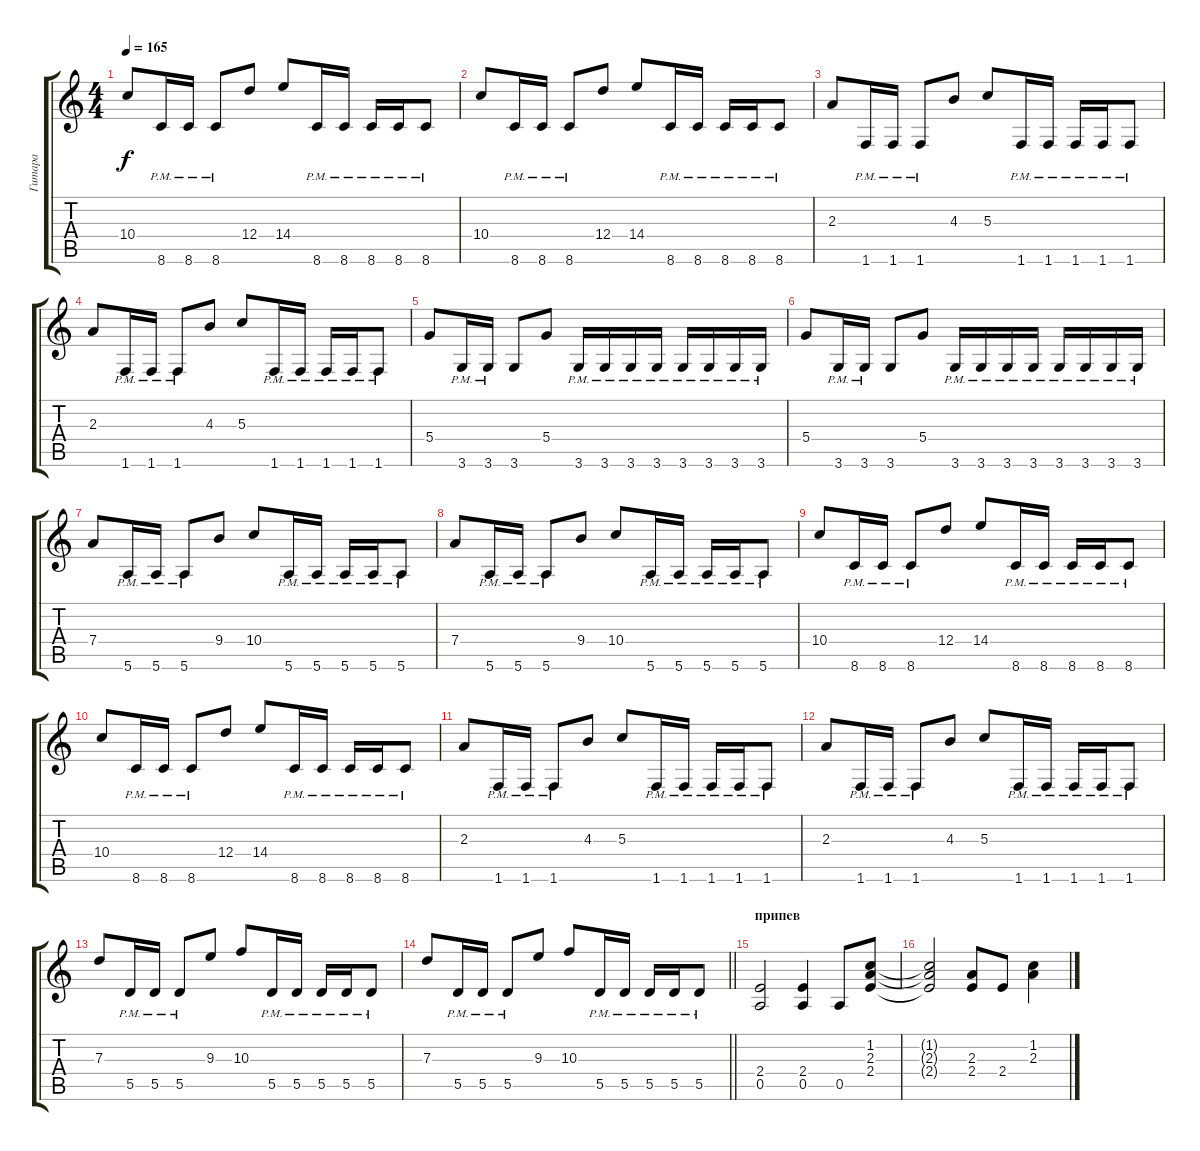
\track ("Гитара" "Гитара") {instrument distortionguitar}
\staff {score tabs}
\tuning (E4 B3 G3 D3 A2 E2) {hide}
\ts (4 4)
\tempo 165
\clef g2
\ks c
10.4.8{dy f} 8.6{pm}.16 8.6{pm}.16 8.6{pm}.8 12.4.8 14.4.8 8.6{pm}.16 8.6{pm}.16 8.6{pm}.16 8.6{pm}.16 8.6{pm}.8 |
10.4.8 8.6{pm}.16 8.6{pm}.16 8.6{pm}.8 12.4.8 14.4.8 8.6{pm}.16 8.6{pm}.16 8.6{pm}.16 8.6{pm}.16 8.6{pm}.8 |
2.3.8 1.6{pm}.16 1.6{pm}.16 1.6{pm}.8 4.3.8 5.3.8 1.6{pm}.16 1.6{pm}.16 1.6{pm}.16 1.6{pm}.16 1.6{pm}.8 |
2.3.8 1.6{pm}.16 1.6{pm}.16 1.6{pm}.8 4.3.8 5.3.8 1.6{pm}.16 1.6{pm}.16 1.6{pm}.16 1.6{pm}.16 1.6{pm}.8 |
5.4.8 3.6{pm}.16 3.6{pm}.16 3.6.8 5.4.8 3.6{pm}.16 3.6{pm}.16 3.6{pm}.16 3.6{pm}.16 3.6{pm}.16 3.6{pm}.16 3.6{pm}.16 3.6{pm}.16 |
5.4.8 3.6{pm}.16 3.6{pm}.16 3.6.8 5.4.8 3.6{pm}.16 3.6{pm}.16 3.6{pm}.16 3.6{pm}.16 3.6{pm}.16 3.6{pm}.16 3.6{pm}.16 3.6{pm}.16 |
7.4.8 5.6{pm}.16 5.6{pm}.16 5.6{pm}.8 9.4.8 10.4.8 5.6{pm}.16 5.6{pm}.16 5.6{pm}.16 5.6{pm}.16 5.6{pm}.8 |
7.4.8 5.6{pm}.16 5.6{pm}.16 5.6{pm}.8 9.4.8 10.4.8 5.6{pm}.16 5.6{pm}.16 5.6{pm}.16 5.6{pm}.16 5.6{pm}.8 |
10.4.8 8.6{pm}.16 8.6{pm}.16 8.6{pm}.8 12.4.8 14.4.8 8.6{pm}.16 8.6{pm}.16 8.6{pm}.16 8.6{pm}.16 8.6{pm}.8 |
10.4.8 8.6{pm}.16 8.6{pm}.16 8.6{pm}.8 12.4.8 14.4.8 8.6{pm}.16 8.6{pm}.16 8.6{pm}.16 8.6{pm}.16 8.6{pm}.8 |
2.3.8 1.6{pm}.16 1.6{pm}.16 1.6{pm}.8 4.3.8 5.3.8 1.6{pm}.16 1.6{pm}.16 1.6{pm}.16 1.6{pm}.16 1.6{pm}.8 |
2.3.8 1.6{pm}.16 1.6{pm}.16 1.6{pm}.8 4.3.8 5.3.8 1.6{pm}.16 1.6{pm}.16 1.6{pm}.16 1.6{pm}.16 1.6{pm}.8 |
7.3.8 5.5{pm}.16 5.5{pm}.16 5.5{pm}.8 9.3.8 10.3.8 5.5{pm}.16 5.5{pm}.16 5.5{pm}.16 5.5{pm}.16 5.5{pm}.8 |
\barLineRight lightlight
7.3.8 5.5{pm}.16 5.5{pm}.16 5.5{pm}.8 9.3.8 10.3.8 5.5{pm}.16 5.5{pm}.16 5.5{pm}.16 5.5{pm}.16 5.5{pm}.8 |
\section ("" "припев")
(2.4 0.5).2 (2.4 0.5).4 0.5.8 (1.2 2.3 2.4).8 |
(1.2{t} 2.3{t} 2.4{t}).2 (2.3 2.4).8 2.4.8 (1.2 2.3).4
